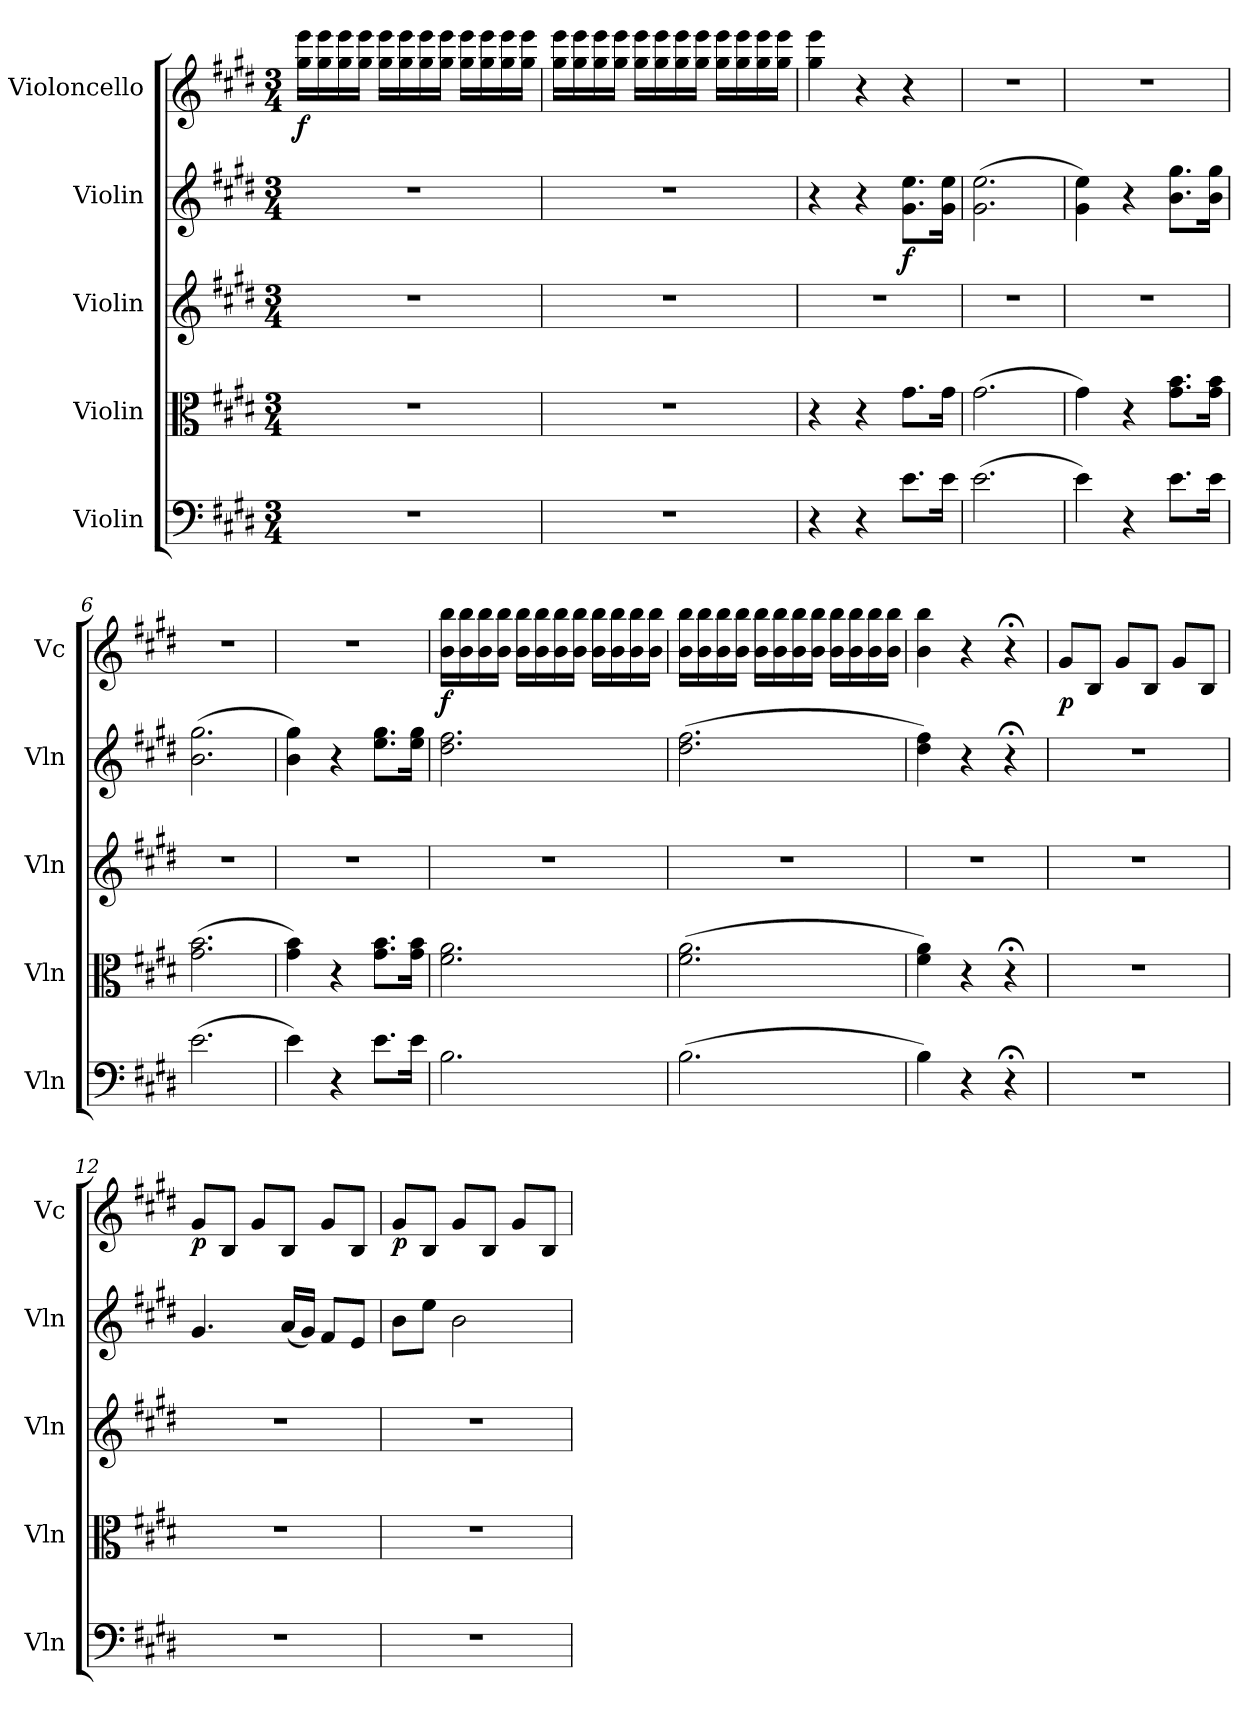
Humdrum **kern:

**kern	**kern	**kern	**kern	**dynam	**kern	**dynam
*part5	*part4	*part3	*part2	*part2	*part1	*part1
*staff5	*staff4	*staff3	*staff2	*staff2	*staff1	*staff1
*I"Violin	*I"Violin	*I"Violin	*I"Violin	*	*I"Violoncello	*
*I'Vln	*I'Vln	*I'Vln	*I'Vln	*	*I'Vc	*
*clefF4	*clefC3	*clefG2	*clefG2	*	*clefG2	*
*k[f#c#g#d#]	*k[f#c#g#d#]	*k[f#c#g#d#]	*k[f#c#g#d#]	*	*k[f#c#g#d#]	*
*M3/4	*M3/4	*M3/4	*M3/4	*	*M3/4	*
=1	=1	=1	=1	=1	=1	=1
!	!	!	!	!	!	!LO:DY:b
2.r	2.r	2.r	2.r	.	16gg#\ 16eee\LL	f
.	.	.	.	.	16gg#\ 16eee\	.
.	.	.	.	.	16gg#\ 16eee\	.
.	.	.	.	.	16gg#\ 16eee\JJ	.
.	.	.	.	.	16gg#\ 16eee\LL	.
.	.	.	.	.	16gg#\ 16eee\	.
.	.	.	.	.	16gg#\ 16eee\	.
.	.	.	.	.	16gg#\ 16eee\JJ	.
.	.	.	.	.	16gg#\ 16eee\LL	.
.	.	.	.	.	16gg#\ 16eee\	.
.	.	.	.	.	16gg#\ 16eee\	.
.	.	.	.	.	16gg#\ 16eee\JJ	.
=2	=2	=2	=2	=2	=2	=2
2.r	2.r	2.r	2.r	.	16gg#\ 16eee\LL	.
.	.	.	.	.	16gg#\ 16eee\	.
.	.	.	.	.	16gg#\ 16eee\	.
.	.	.	.	.	16gg#\ 16eee\JJ	.
.	.	.	.	.	16gg#\ 16eee\LL	.
.	.	.	.	.	16gg#\ 16eee\	.
.	.	.	.	.	16gg#\ 16eee\	.
.	.	.	.	.	16gg#\ 16eee\JJ	.
.	.	.	.	.	16gg#\ 16eee\LL	.
.	.	.	.	.	16gg#\ 16eee\	.
.	.	.	.	.	16gg#\ 16eee\	.
.	.	.	.	.	16gg#\ 16eee\JJ	.
=3	=3	=3	=3	=3	=3	=3
4r	4r	2.r	4r	.	4gg#\ 4eee\	.
4r	4r	.	4r	.	4r	.
!	!	!	!	!LO:DY:b	!	!
8.e\L	8.g#\L	.	8.g#\ 8.ee\L	f	4r	.
16e\Jk	16g#\Jk	.	16g#\ 16ee\Jk	.	.	.
!!LO:LB:g=z
=4	=4	=4	=4	=4	=4	=4
(>2.e\	(>2.g#\	2.r	(>2.g#\ 2.ee\	.	2.r	.
!!LO:PB:g=z
=5	=5	=5	=5	=5	=5	=5
4e\)	4g#\)	2.r	4g#\ 4ee\)	.	2.r	.
4r	4r	.	4r	.	.	.
8.e\L	8.g#\ 8.b\L	.	8.b\ 8.gg#\L	.	.	.
16e\Jk	16g#\ 16b\Jk	.	16b\ 16gg#\Jk	.	.	.
=6	=6	=6	=6	=6	=6	=6
(>2.e\	(>2.g#\ 2.b\	2.r	(>2.b\ 2.gg#\	.	2.r	.
=7	=7	=7	=7	=7	=7	=7
4e\)	4g#\ 4b\)	2.r	4b\ 4gg#\)	.	2.r	.
4r	4r	.	4r	.	.	.
8.e\L	8.g#\ 8.b\L	.	8.ee\ 8.gg#\L	.	.	.
16e\Jk	16g#\ 16b\Jk	.	16ee\ 16gg#\Jk	.	.	.
=8	=8	=8	=8	=8	=8	=8
!	!	!	!	!	!	!LO:DY:b
2.B\	2.f#\ 2.a\	2.r	2.dd#\ 2.ff#\	.	16b\ 16bb\LL	f
.	.	.	.	.	16b\ 16bb\	.
.	.	.	.	.	16b\ 16bb\	.
.	.	.	.	.	16b\ 16bb\JJ	.
.	.	.	.	.	16b\ 16bb\LL	.
.	.	.	.	.	16b\ 16bb\	.
.	.	.	.	.	16b\ 16bb\	.
.	.	.	.	.	16b\ 16bb\JJ	.
.	.	.	.	.	16b\ 16bb\LL	.
.	.	.	.	.	16b\ 16bb\	.
.	.	.	.	.	16b\ 16bb\	.
.	.	.	.	.	16b\ 16bb\JJ	.
!!LO:LB:g=z
=9	=9	=9	=9	=9	=9	=9
(>2.B\	(>2.f#\ 2.a\	2.r	(>2.dd#\ 2.ff#\	.	16b\ 16bb\LL	.
.	.	.	.	.	16b\ 16bb\	.
.	.	.	.	.	16b\ 16bb\	.
.	.	.	.	.	16b\ 16bb\JJ	.
.	.	.	.	.	16b\ 16bb\LL	.
.	.	.	.	.	16b\ 16bb\	.
.	.	.	.	.	16b\ 16bb\	.
.	.	.	.	.	16b\ 16bb\JJ	.
.	.	.	.	.	16b\ 16bb\LL	.
.	.	.	.	.	16b\ 16bb\	.
.	.	.	.	.	16b\ 16bb\	.
.	.	.	.	.	16b\ 16bb\JJ	.
=10	=10	=10	=10	=10	=10	=10
4B\)	4f#\ 4a\)	2.r	4dd#\ 4ff#\)	.	4b\ 4bb\	.
4r	4r	.	4r	.	4r	.
4r;<	4r;<	.	4r;<	.	4r;<	.
=11	=11	=11	=11	=11	=11	=11
!	!	!	!	!	!	!LO:DY:b
2.r	2.r	2.r	2.r	.	8g#/L	p
.	.	.	.	.	8B/J	.
.	.	.	.	.	8g#/L	.
.	.	.	.	.	8B/J	.
.	.	.	.	.	8g#/L	.
.	.	.	.	.	8B/J	.
=12	=12	=12	=12	=12	=12	=12
!	!	!	!	!	!	!LO:DY:b
2.r	2.r	2.r	4.g#/	.	8g#/L	p
.	.	.	.	.	8B/J	.
.	.	.	.	.	8g#/L	.
.	.	.	(<16a/LL	.	8B/J	.
.	.	.	16g#/JJ)	.	.	.
.	.	.	8f#/L	.	8g#/L	.
.	.	.	8e/J	.	8B/J	.
=13	=13	=13	=13	=13	=13	=13
!	!	!	!	!	!	!LO:DY:b
2.r	2.r	2.r	8b\L	.	8g#/L	p
.	.	.	8ee\J	.	8B/J	.
.	.	.	2b\	.	8g#/L	.
.	.	.	.	.	8B/J	.
.	.	.	.	.	8g#/L	.
.	.	.	.	.	8B/J	.
=	=	=	=	=	=	=
*-	*-	*-	*-	*-	*-	*-
